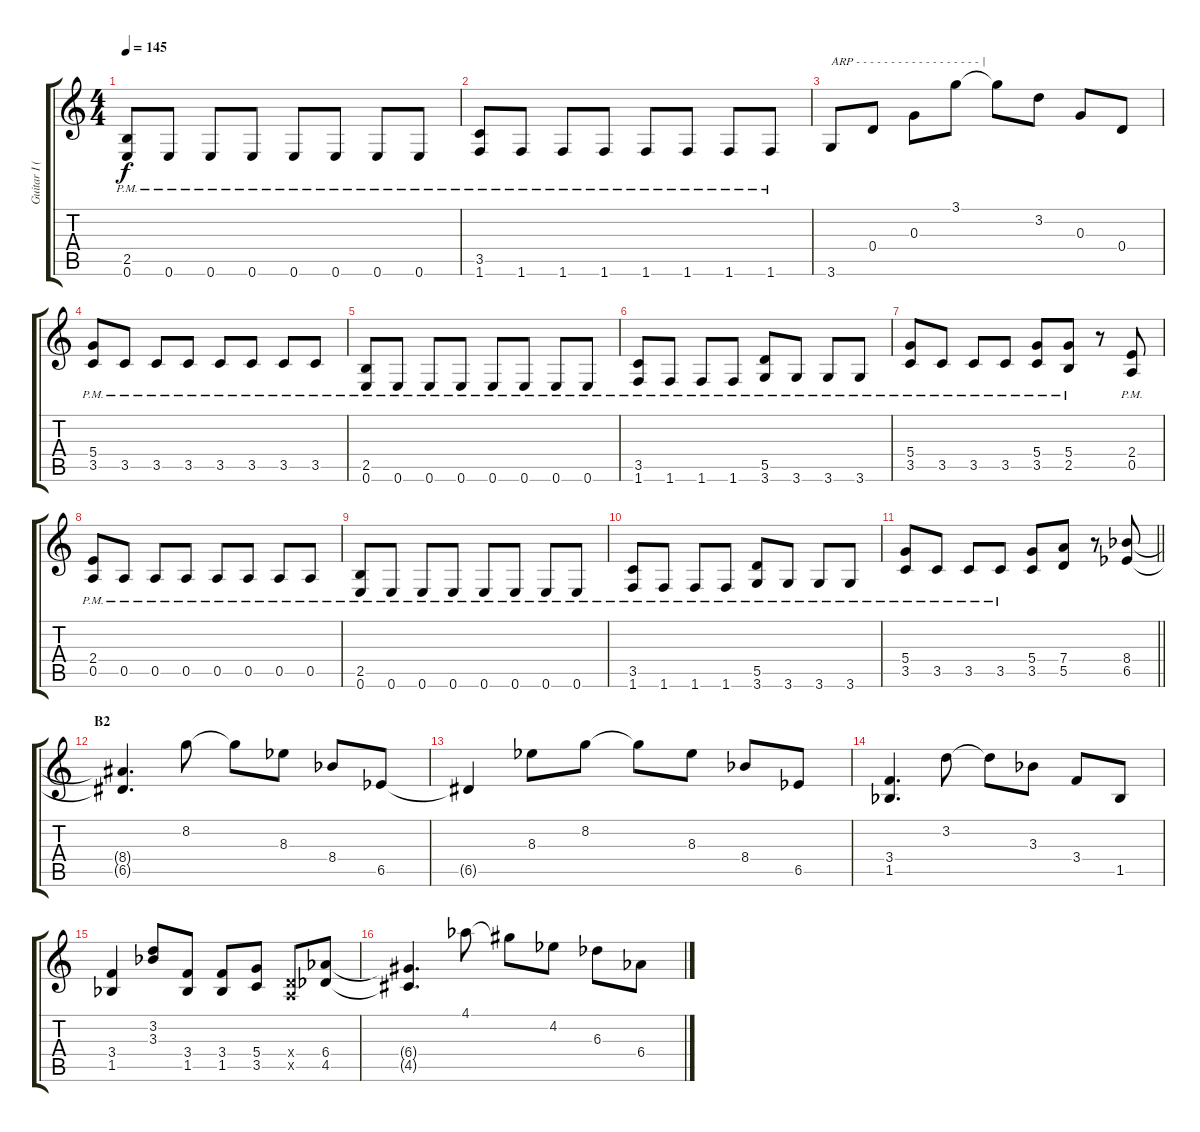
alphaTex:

\track ("Guitar I (Hirasawa Yui)" "Guitar I (") {instrument overdrivenguitar}
\staff {score tabs}
\tuning (E4 B3 G3 D3 A2 E2) {hide}
\ts (4 4)
\tempo 145
\clef g2
\ks c
(2.5{pm} 0.6{pm}).8{dy f} 0.6{pm}.8 0.6{pm}.8 0.6{pm}.8 0.6{pm}.8 0.6{pm}.8 0.6{pm}.8 0.6{pm}.8 |
(3.5{pm} 1.6{pm}).8 1.6{pm}.8 1.6{pm}.8 1.6{pm}.8 1.6{pm}.8 1.6{pm}.8 1.6{pm}.8 1.6{pm}.8 |
3.6.8{txt "ARP - - - - - - - - - - - - - - - - - - |"} 0.4.8 0.3.8 3.1.8 3.1{t}.8 3.2.8 0.3.8 0.4.8 |
(5.4{pm} 3.5{pm}).8 3.5{pm}.8 3.5{pm}.8 3.5{pm}.8 3.5{pm}.8 3.5{pm}.8 3.5{pm}.8 3.5{pm}.8 |
(2.5{pm} 0.6{pm}).8 0.6{pm}.8 0.6{pm}.8 0.6{pm}.8 0.6{pm}.8 0.6{pm}.8 0.6{pm}.8 0.6{pm}.8 |
(3.5{pm} 1.6{pm}).8 1.6{pm}.8 1.6{pm}.8 1.6{pm}.8 (5.5{pm} 3.6{pm}).8 3.6{pm}.8 3.6{pm}.8 3.6{pm}.8 |
(5.4{pm} 3.5{pm}).8 3.5{pm}.8 3.5{pm}.8 3.5{pm}.8 (5.4{pm} 3.5{pm}).8 (5.4{pm} 2.5{pm}).8 r.8 (2.4{pm} 0.5{pm}).8 |
(2.4{pm} 0.5{pm}).8 0.5{pm}.8 0.5{pm}.8 0.5{pm}.8 0.5{pm}.8 0.5{pm}.8 0.5{pm}.8 0.5{pm}.8 |
(2.5{pm} 0.6{pm}).8 0.6{pm}.8 0.6{pm}.8 0.6{pm}.8 0.6{pm}.8 0.6{pm}.8 0.6{pm}.8 0.6{pm}.8 |
(3.5{pm} 1.6{pm}).8 1.6{pm}.8 1.6{pm}.8 1.6{pm}.8 (5.5{pm} 3.6{pm}).8 3.6{pm}.8 3.6{pm}.8 3.6{pm}.8 |
\barLineRight lightlight
(5.4{pm} 3.5{pm}).8 3.5{pm}.8 3.5{pm}.8 3.5{pm}.8 (5.4 3.5).8 (7.4 5.5).8 r.8 (8.4{acc b} 6.5{acc b}).8 |
\section ("" "B2")
(8.4{t} 6.5{t}).4{d} 8.2.8 8.2{t}.8 8.3{acc b}.8 8.4{acc b}.8 6.5{acc b}.8 |
6.5{t}.4 8.3{acc b}.8 8.2.8 8.2{t}.8 8.3{acc b}.8 8.4{acc b}.8 6.5{acc b}.8 |
(3.4 1.5{acc b}).4{d} 3.2.8 3.2{t}.8 3.3{acc b}.8 3.4.8 1.5{acc b}.8 |
(3.4 1.5{acc b}).4 (3.2 3.3{acc b}).8 (3.4 1.5{acc b}).8 (3.4 1.5{acc b}).8 (5.4 3.5).8 (0.4{x} 0.5{x}).8 (6.4{acc b} 4.5{acc b}).8 |
(6.4{t} 4.5{t}).4{d} 4.1{acc b}.8 4.1{t}.8 4.2{acc b}.8 6.3{acc b}.8 6.4{acc b}.8
